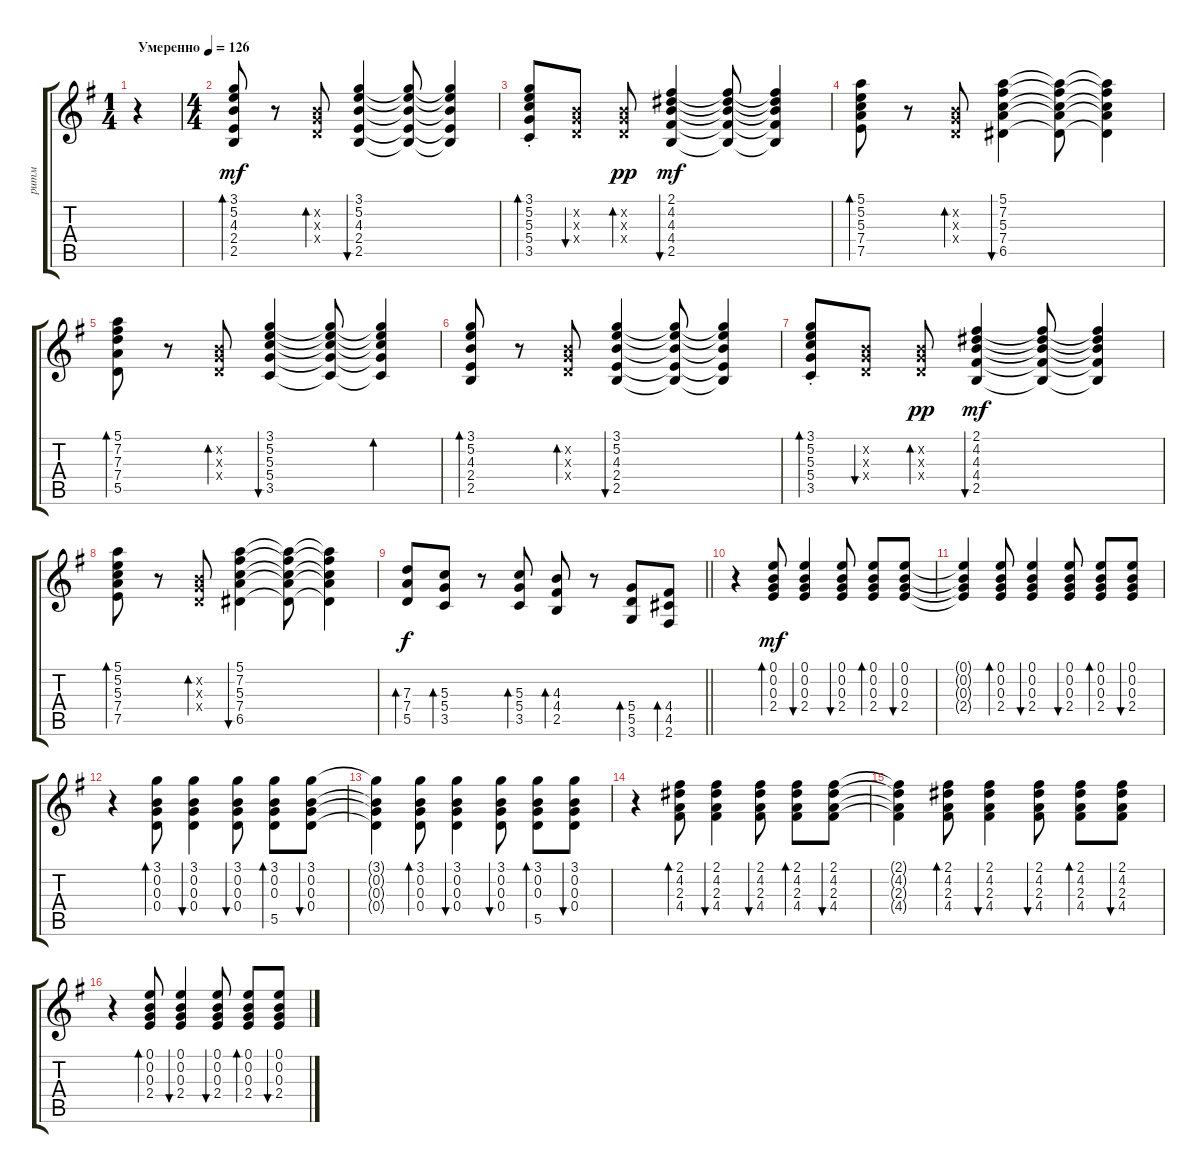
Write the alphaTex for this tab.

\track ("ритм" "ритм") {instrument acousticguitarsteel}
\staff {score tabs}
\tuning (E4 B3 G3 D3 A2 E2) {hide}
\ts (1 4)
\section ("" "")
\tempo (126 "Умеренно")
\clef g2
\ks eminor
r.4{dy mf instrument acousticguitarsteel} |
\ts (4 4)
(3.1 5.2 4.3 2.4 2.5).8{bd 30} r.8 (0.2{x} 0.3{x} 0.4{x}).8{bd 30} (3.1 5.2 4.3 2.4 2.5).4{bu 30} (3.1{t} 5.2{t} 4.3{t} 2.4{t} 2.5{t}).8 (3.1{t} 5.2{t} 4.3{t} 2.4{t} 2.5{t}).4 |
(3.1{st} 5.2{st} 5.3{st} 5.4{st} 3.5{st}).8{bd 30} (0.2{x} 0.3{x} 0.4{x}).8{bu 30} (0.2{x} 0.3{x} 0.4{x}).8{bd 30 dy pp} (2.1 4.2 4.3 4.4 2.5).4{bu 30 dy mf} (2.1{t} 4.2{t} 4.3{t} 4.4{t} 2.5{t}).8 (2.1{t} 4.2{t} 4.3{t} 4.4{t} 2.5{t}).4 |
(5.1 5.2 5.3 7.4 7.5).8{bd 30} r.8 (0.2{x} 0.3{x} 0.4{x}).8{bd 30} (5.1 7.2 5.3 7.4 6.5).4{bu 30} (5.1{t} 7.2{t} 5.3{t} 7.4{t} 6.5{t}).8 (5.1{t} 7.2{t} 5.3{t} 7.4{t} 6.5{t}).4 |
(5.1 7.2 7.3 7.4 5.5).8{bd 30} r.8 (0.2{x} 0.3{x} 0.4{x}).8{bd 30} (3.1 5.2 5.3 5.4 3.5).4{bu 30} (3.1{t} 5.2{t} 5.3{t} 5.4{t} 3.5{t}).8 (3.1{t} 5.2{t} 5.3{t} 5.4{t} 3.5{t}).4{bd 60} |
(3.1 5.2 4.3 2.4 2.5).8{bd 30} r.8 (0.2{x} 0.3{x} 0.4{x}).8{bd 30} (3.1 5.2 4.3 2.4 2.5).4{bu 30} (3.1{t} 5.2{t} 4.3{t} 2.4{t} 2.5{t}).8 (3.1{t} 5.2{t} 4.3{t} 2.4{t} 2.5{t}).4 |
(3.1{st} 5.2{st} 5.3{st} 5.4{st} 3.5{st}).8{bd 30} (0.2{x} 0.3{x} 0.4{x}).8{bu 30} (0.2{x} 0.3{x} 0.4{x}).8{bd 30 dy pp} (2.1 4.2 4.3 4.4 2.5).4{bu 30 dy mf} (2.1{t} 4.2{t} 4.3{t} 4.4{t} 2.5{t}).8 (2.1{t} 4.2{t} 4.3{t} 4.4{t} 2.5{t}).4 |
(5.1 5.2 5.3 7.4 7.5).8{bd 30} r.8 (0.2{x} 0.3{x} 0.4{x}).8{bd 30} (5.1 7.2 5.3 7.4 6.5).4{bu 30} (5.1{t} 7.2{t} 5.3{t} 7.4{t} 6.5{t}).8 (5.1{t} 7.2{t} 5.3{t} 7.4{t} 6.5{t}).4 |
\barLineRight lightlight
(7.3 7.4 5.5).8{bd 60 dy f} (5.3 5.4 3.5).8{bd 60} r.8 (5.3 5.4 3.5).8{bd 60} (4.3 4.4 2.5).8{bd 60} r.8 (5.4 5.5 3.6).8{bd 60} (4.4 4.5 2.6).8{bd 60} |
\section ("" "")
r.4 (0.1 0.2 0.3 2.4).8{bd 60 dy mf} (0.1 0.2 0.3 2.4).4{bu 60} (0.1 0.2 0.3 2.4).8{bu 60} (0.1 0.2 0.3 2.4).8{bd 60} (0.1 0.2 0.3 2.4).8{bu 60} |
(0.1{t} 0.2{t} 0.3{t} 2.4{t}).4 (0.1 0.2 0.3 2.4).8{bd 60} (0.1 0.2 0.3 2.4).4{bu 60} (0.1 0.2 0.3 2.4).8{bu 60} (0.1 0.2 0.3 2.4).8{bd 60} (0.1 0.2 0.3 2.4).8{bu 60} |
r.4 (3.1 0.2 0.3 0.4).8{bd 60} (3.1 0.2 0.3 0.4).4{bu 60} (3.1 0.2 0.3 0.4).8{bu 60} (3.1 0.2 0.3 5.5).8{bd 60} (3.1 0.2 0.3 0.4).8{bu 60} |
(3.1{t} 0.2{t} 0.3{t} 0.4{t}).4 (3.1 0.2 0.3 0.4).8{bd 60} (3.1 0.2 0.3 0.4).4{bu 60} (3.1 0.2 0.3 0.4).8{bu 60} (3.1 0.2 0.3 5.5).8{bd 60} (3.1 0.2 0.3 0.4).8{bu 60} |
r.4 (2.1 4.2 2.3 4.4).8{bd 60} (2.1 4.2 2.3 4.4).4{bu 60} (2.1 4.2 2.3 4.4).8{bu 60} (2.1 4.2 2.3 4.4).8{bd 60} (2.1 4.2 2.3 4.4).8{bu 60} |
(2.1{t} 4.2{t} 2.3{t} 4.4{t}).4 (2.1 4.2 2.3 4.4).8{bd 60} (2.1 4.2 2.3 4.4).4{bu 60} (2.1 4.2 2.3 4.4).8{bu 60} (2.1 4.2 2.3 4.4).8{bd 60} (2.1 4.2 2.3 4.4).8{bu 60} |
r.4 (0.1 0.2 0.3 2.4).8{bd 60} (0.1 0.2 0.3 2.4).4{bu 60} (0.1 0.2 0.3 2.4).8{bu 60} (0.1 0.2 0.3 2.4).8{bd 60} (0.1 0.2 0.3 2.4).8{bu 60}
